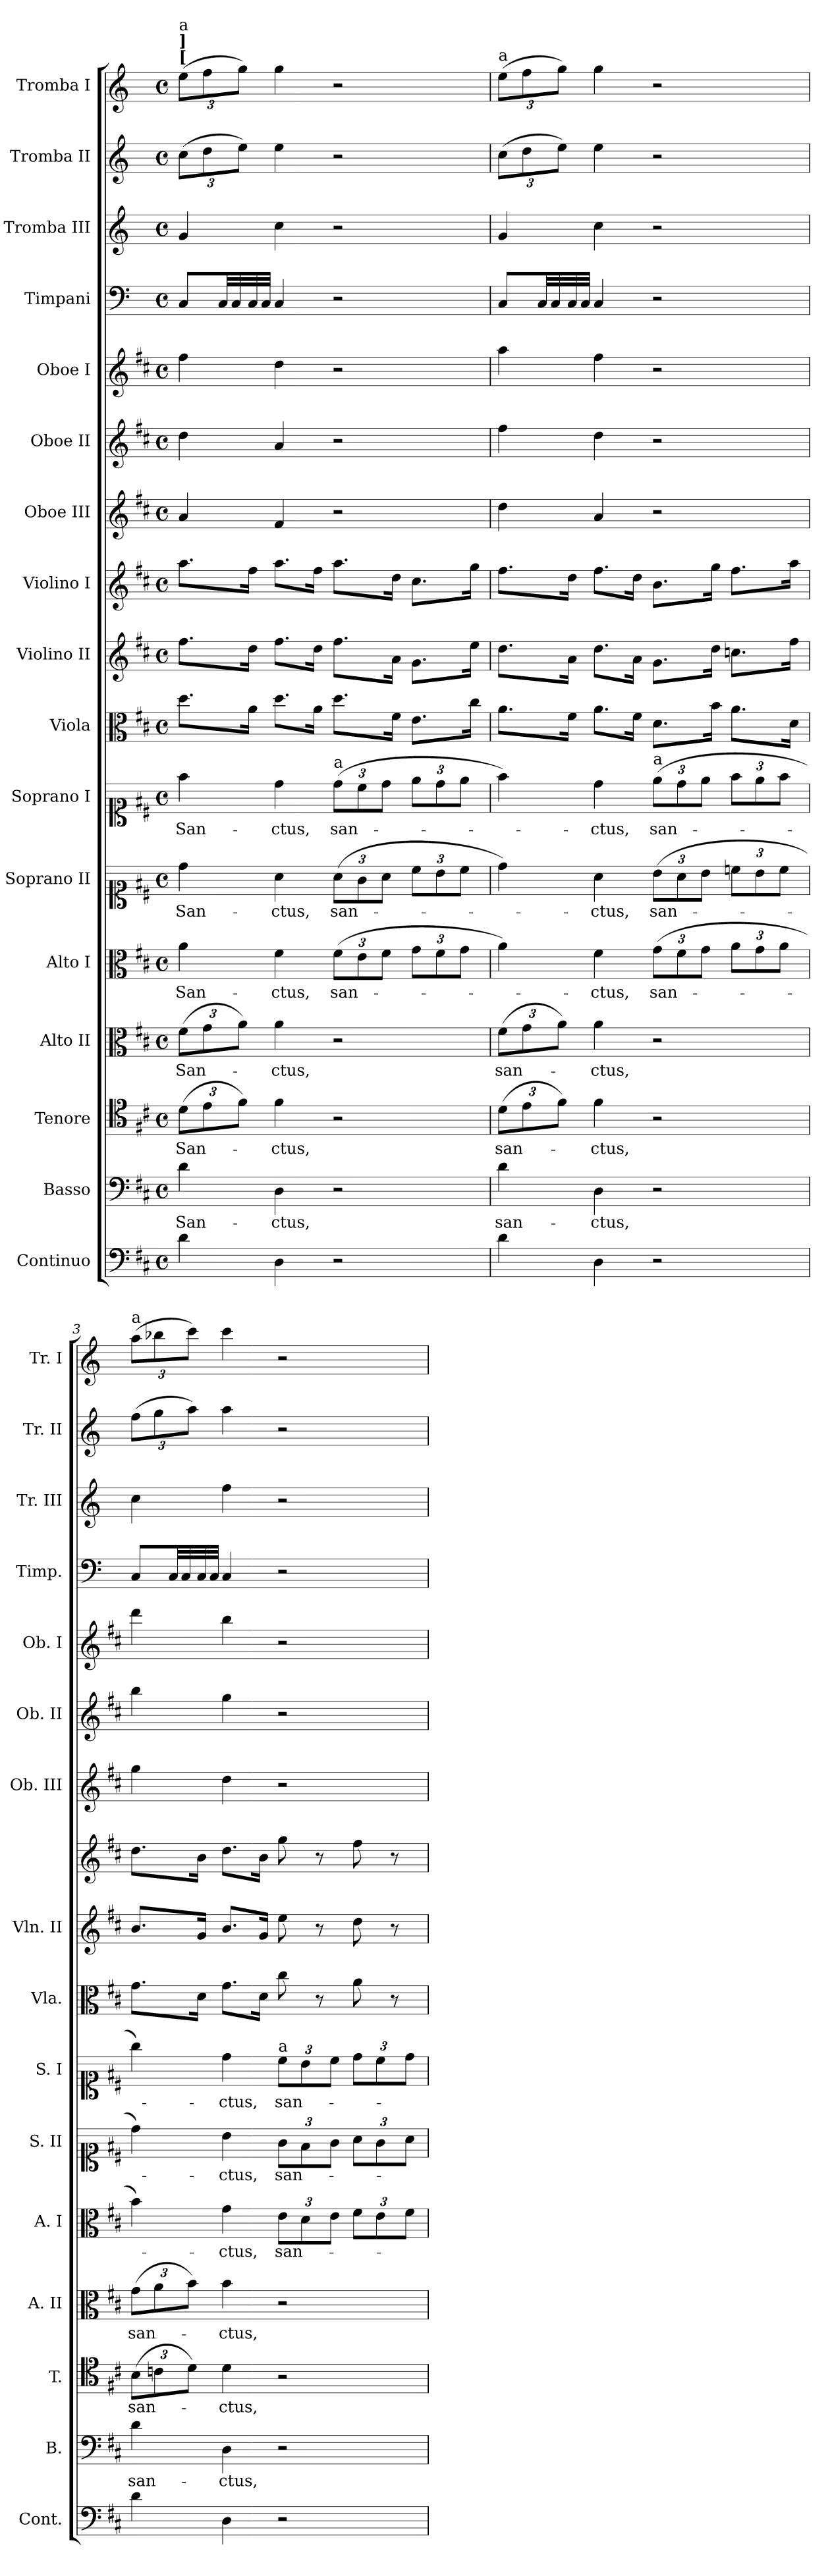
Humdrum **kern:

**kern	**kern	**text	**kern	**text	**kern	**text	**kern	**text	**kern	**text	**kern	**text	**kern	**kern	**kern	**kern	**kern	**kern	**kern	**kern	**kern	**kern
*part17	*part16	*part16	*part15	*part15	*part14	*part14	*part13	*part13	*part12	*part12	*part11	*part11	*part10	*part9	*part8	*part7	*part6	*part5	*part4	*part3	*part2	*part1
*staff17	*staff16	*staff16	*staff15	*staff15	*staff14	*staff14	*staff13	*staff13	*staff12	*staff12	*staff11	*staff11	*staff10	*staff9	*staff8	*staff7	*staff6	*staff5	*staff4	*staff3	*staff2	*staff1
*I"Continuo	*I"Basso	*	*I"Tenore	*	*I"Alto II	*	*I"Alto I	*	*I"Soprano II	*	*I"Soprano I	*	*I"Viola	*I"Violino II	*I"Violino I	*I"Oboe III	*I"Oboe II	*I"Oboe I	*I"Timpani	*I"Tromba III	*I"Tromba II	*I"Tromba I
*I'Cont.	*I'B.	*	*I'T.	*	*I'A. II	*	*I'A. I	*	*I'S. II	*	*I'S. I	*	*I'Vla.	*I'Vln. II	*	*I'Ob. III	*I'Ob. II	*I'Ob. I	*I'Timp.	*I'Tr. III	*I'Tr. II	*I'Tr. I
*clefF4	*clefF4	*	*clefC4	*	*clefC3	*	*clefC3	*	*clefC1	*	*clefC1	*	*clefC3	*clefG2	*clefG2	*clefG2	*clefG2	*clefG2	*clefF4	*clefG2	*clefG2	*clefG2
*	*	*	*	*	*	*	*	*	*	*	*	*	*	*	*	*	*	*	*ITrd-1c-2	*ITrd-1c-2	*ITrd-1c-2	*ITrd-1c-2
*k[f#c#]	*k[f#c#]	*	*k[f#c#]	*	*k[f#c#]	*	*k[f#c#]	*	*k[f#c#]	*	*k[f#c#]	*	*k[f#c#]	*k[f#c#]	*k[f#c#]	*k[f#c#]	*k[f#c#]	*k[f#c#]	*k[f#c#]	*k[f#c#]	*k[f#c#]	*k[f#c#]
*M4/4	*M4/4	*	*M4/4	*	*M4/4	*	*M4/4	*	*M4/4	*	*M4/4	*	*M4/4	*M4/4	*M4/4	*M4/4	*M4/4	*M4/4	*M4/4	*M4/4	*M4/4	*M4/4
*met(c)	*met(c)	*	*met(c)	*	*met(c)	*	*met(c)	*	*met(c)	*	*met(c)	*	*met(c)	*met(c)	*met(c)	*met(c)	*met(c)	*met(c)	*met(c)	*met(c)	*met(c)	*met(c)
*MM66	*MM66	*	*MM66	*	*MM66	*	*MM66	*	*MM66	*	*MM66	*	*MM66	*MM66	*MM66	*MM66	*MM66	*MM66	*MM66	*MM66	*MM66	*MM66
*	*	*	*Xbrackettup	*	*Xbrackettup	*	*	*	*	*	*	*	*	*	*	*	*	*	*	*	*Xbrackettup	*Xbrackettup
=1	=1	=1	=1	=1	=1	=1	=1	=1	=1	=1	=1	=1	=1	=1	=1	=1	=1	=1	=1	=1	=1	=1
!	!	!	!	!	!	!	!	!	!	!	!	!	!	!	!	!	!	!	!	!	!	!LO:TX:a:B:t=[
!	!	!	!	!	!	!	!	!	!	!	!	!	!	!	!	!	!	!	!	!	!	!LO:TX:a:B:t=]
!	!	!	!	!	!	!	!	!	!	!	!	!	!	!	!	!	!	!	!	!	!	!LO:TX:a:t=a
4d\	4d\	San-	(12d\L	San-	(12f#\L	San-	4a\	San-	4dd\	San-	4ff#\	San-	8.dd\L	8.ff#\L	8.aa\L	4a/	4dd\	4ff#\	8D/L	4a/	(12dd\L	(12ff#\L
.	.	.	12e\	.	12g\	.	.	.	.	.	.	.	.	.	.	.	.	.	.	.	12ee\	12gg\
.	.	.	.	.	.	.	.	.	.	.	.	.	.	.	.	.	.	.	32D/LL	.	.	.
.	.	.	.	.	.	.	.	.	.	.	.	.	.	.	.	.	.	.	32D/	.	.	.
.	.	.	12f#\J)	.	12a\J)	.	.	.	.	.	.	.	.	.	.	.	.	.	.	.	12ff#\J)	12aa\J)
.	.	.	.	.	.	.	.	.	.	.	.	.	16a\Jk	16dd\Jk	16ff#\Jk	.	.	.	32D/	.	.	.
.	.	.	.	.	.	.	.	.	.	.	.	.	.	.	.	.	.	.	32D/JJJ	.	.	.
4D\	4D\	-ctus,	4f#\	-ctus,	4a\	-ctus,	4f#\	-ctus,	4a\	-ctus,	4dd\	-ctus,	8.dd\L	8.ff#\L	8.aa\L	4f#/	4a/	4dd\	4D/	4dd\	4ff#\	4aa\
.	.	.	.	.	.	.	.	.	.	.	.	.	16a\Jk	16dd\Jk	16ff#\Jk	.	.	.	.	.	.	.
*	*	*	*	*	*	*	*Xbrackettup	*	*Xbrackettup	*	*Xbrackettup	*	*	*	*	*	*	*	*	*	*	*
!	!	!	!	!	!	!	!	!	!	!	!LO:TX:a:t=a	!	!	!	!	!	!	!	!	!	!	!
2r	2r	.	2r	.	2r	.	(12f#\L	san-	(12a\L	san-	(12dd\L	san-	8.dd\L	8.ff#\L	8.aa\L	2r	2r	2r	2r	2r	2r	2r
.	.	.	.	.	.	.	12e\	.	12g\	.	12cc#\	.	.	.	.	.	.	.	.	.	.	.
.	.	.	.	.	.	.	12f#\J	.	12a\J	.	12dd\J	.	.	.	.	.	.	.	.	.	.	.
.	.	.	.	.	.	.	.	.	.	.	.	.	16f#\Jk	16a\Jk	16dd\Jk	.	.	.	.	.	.	.
.	.	.	.	.	.	.	12g\L	.	12cc#\L	.	12ee\L	.	8.e\L	8.g\L	8.cc#\L	.	.	.	.	.	.	.
.	.	.	.	.	.	.	12f#\	.	12b\	.	12dd\	.	.	.	.	.	.	.	.	.	.	.
.	.	.	.	.	.	.	12g\J	.	12cc#\J	.	12ee\J	.	.	.	.	.	.	.	.	.	.	.
.	.	.	.	.	.	.	.	.	.	.	.	.	16cc#\Jk	16ee\Jk	16gg\Jk	.	.	.	.	.	.	.
=2	=2	=2	=2	=2	=2	=2	=2	=2	=2	=2	=2	=2	=2	=2	=2	=2	=2	=2	=2	=2	=2	=2
!	!	!	!	!	!	!	!	!	!	!	!	!	!	!	!	!	!	!	!	!	!	!LO:TX:a:t=a
4d\	4d\	san-	(12d\L	san-	(12f#\L	san-	4a\)	.	4dd\)	.	4ff#\)	.	8.a\L	8.dd\L	8.ff#\L	4dd\	4ff#\	4aa\	8D/L	4a/	(12dd\L	(12ff#\L
.	.	.	12e\	.	12g\	.	.	.	.	.	.	.	.	.	.	.	.	.	.	.	12ee\	12gg\
.	.	.	.	.	.	.	.	.	.	.	.	.	.	.	.	.	.	.	32D/LL	.	.	.
.	.	.	.	.	.	.	.	.	.	.	.	.	.	.	.	.	.	.	32D/	.	.	.
.	.	.	12f#\J)	.	12a\J)	.	.	.	.	.	.	.	.	.	.	.	.	.	.	.	12ff#\J)	12aa\J)
.	.	.	.	.	.	.	.	.	.	.	.	.	16f#\Jk	16a\Jk	16dd\Jk	.	.	.	32D/	.	.	.
.	.	.	.	.	.	.	.	.	.	.	.	.	.	.	.	.	.	.	32D/JJJ	.	.	.
4D\	4D\	-ctus,	4f#\	-ctus,	4a\	-ctus,	4f#\	-ctus,	4a\	-ctus,	4dd\	-ctus,	8.a\L	8.dd\L	8.ff#\L	4a/	4dd\	4ff#\	4D/	4dd\	4ff#\	4aa\
.	.	.	.	.	.	.	.	.	.	.	.	.	16f#\Jk	16a\Jk	16dd\Jk	.	.	.	.	.	.	.
!	!	!	!	!	!	!	!	!	!	!	!LO:TX:a:t=a	!	!	!	!	!	!	!	!	!	!	!
2r	2r	.	2r	.	2r	.	(12g\L	san-	(12b\L	san-	(12ee\L	san-	8.d\L	8.g\L	8.b\L	2r	2r	2r	2r	2r	2r	2r
.	.	.	.	.	.	.	12f#\	.	12a\	.	12dd\	.	.	.	.	.	.	.	.	.	.	.
.	.	.	.	.	.	.	12g\J	.	12b\J	.	12ee\J	.	.	.	.	.	.	.	.	.	.	.
.	.	.	.	.	.	.	.	.	.	.	.	.	16b\Jk	16dd\Jk	16gg\Jk	.	.	.	.	.	.	.
.	.	.	.	.	.	.	12a\L	.	12ccn\L	.	12ff#\L	.	8.a\L	8.ccn\L	8.ff#\L	.	.	.	.	.	.	.
.	.	.	.	.	.	.	12g\	.	12b\	.	12ee\	.	.	.	.	.	.	.	.	.	.	.
.	.	.	.	.	.	.	12a\J	.	12cc\J	.	12ff#\J	.	.	.	.	.	.	.	.	.	.	.
.	.	.	.	.	.	.	.	.	.	.	.	.	16d\Jk	16ff#\Jk	16aa\Jk	.	.	.	.	.	.	.
=3	=3	=3	=3	=3	=3	=3	=3	=3	=3	=3	=3	=3	=3	=3	=3	=3	=3	=3	=3	=3	=3	=3
!	!	!	!	!	!	!	!	!	!	!	!	!	!	!	!	!	!	!	!	!	!	!LO:TX:a:t=a
4d\	4d\	san-	(12B\L	san-	(12g\L	san-	4b\)	.	4dd\)	.	4gg\)	.	8.g\L	8.b/L	8.dd\L	4gg\	4bb\	4ddd\	8D/L	4dd\	(12gg\L	(12bb\L
.	.	.	12cn\	.	12a\	.	.	.	.	.	.	.	.	.	.	.	.	.	.	.	12aa\	12cccn\
.	.	.	.	.	.	.	.	.	.	.	.	.	.	.	.	.	.	.	32D/LL	.	.	.
.	.	.	.	.	.	.	.	.	.	.	.	.	.	.	.	.	.	.	32D/	.	.	.
.	.	.	12d\J)	.	12b\J)	.	.	.	.	.	.	.	.	.	.	.	.	.	.	.	12bb\J)	12ddd\J)
.	.	.	.	.	.	.	.	.	.	.	.	.	16d\Jk	16g/Jk	16b\Jk	.	.	.	32D/	.	.	.
.	.	.	.	.	.	.	.	.	.	.	.	.	.	.	.	.	.	.	32D/JJJ	.	.	.
4D\	4D\	-ctus,	4d\	-ctus,	4b\	-ctus,	4g\	-ctus,	4b\	-ctus,	4dd\	-ctus,	8.g\L	8.b/L	8.dd\L	4dd\	4gg\	4bb\	4D/	4gg\	4bb\	4ddd\
.	.	.	.	.	.	.	.	.	.	.	.	.	16d\Jk	16g/Jk	16b\Jk	.	.	.	.	.	.	.
!	!	!	!	!	!	!	!	!	!	!	!LO:TX:a:t=a	!	!	!	!	!	!	!	!	!	!	!
2r	2r	.	2r	.	2r	.	12e\L	san-	12g\L	san-	12cc#\L	san-	8cc#\	8ee\	8gg\	2r	2r	2r	2r	2r	2r	2r
.	.	.	.	.	.	.	12d\	.	12f#\	.	12b\	.	.	.	.	.	.	.	.	.	.	.
.	.	.	.	.	.	.	.	.	.	.	.	.	8r	8r	8r	.	.	.	.	.	.	.
.	.	.	.	.	.	.	12e\J	.	12g\J	.	12cc#\J	.	.	.	.	.	.	.	.	.	.	.
.	.	.	.	.	.	.	12f#\L	.	12a\L	.	12dd\L	.	8a\	8dd\	8ff#\	.	.	.	.	.	.	.
.	.	.	.	.	.	.	12e\	.	12g\	.	12cc#\	.	.	.	.	.	.	.	.	.	.	.
.	.	.	.	.	.	.	.	.	.	.	.	.	8r	8r	8r	.	.	.	.	.	.	.
.	.	.	.	.	.	.	12f#\J	.	12a\J	.	12dd\J	.	.	.	.	.	.	.	.	.	.	.
=	=	=	=	=	=	=	=	=	=	=	=	=	=	=	=	=	=	=	=	=	=	=
*-	*-	*-	*-	*-	*-	*-	*-	*-	*-	*-	*-	*-	*-	*-	*-	*-	*-	*-	*-	*-	*-	*-
